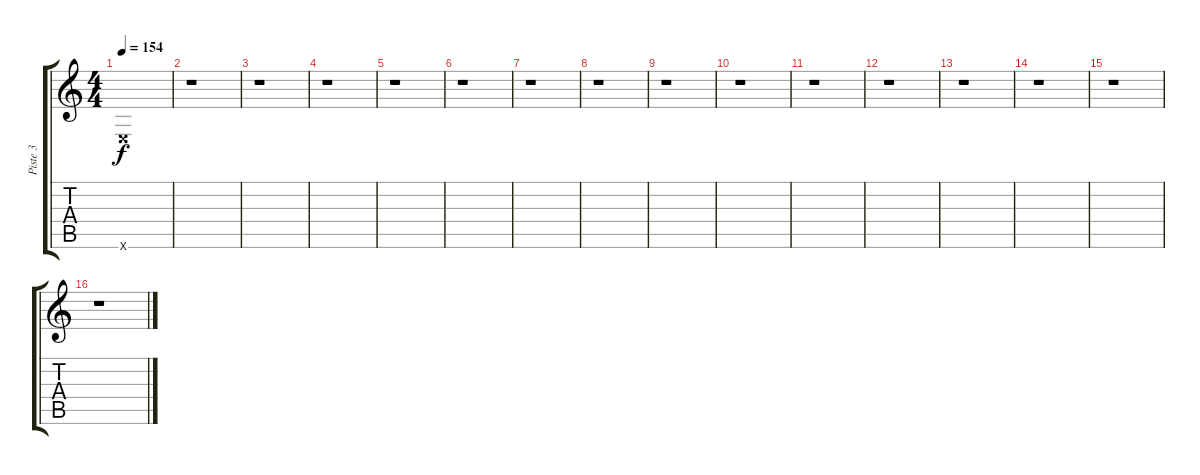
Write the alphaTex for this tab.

\track ("Piste 3" "Piste 3") {instrument electricguitarclean}
\staff {score tabs}
\tuning (E4 B3 G3 D3 A2 E2) {hide}
\ts (4 4)
\tempo 154
\clef g2
\ks c
0.6{x}.1{dy f volume 0} |
r.1 |
r.1 |
r.1 |
r.1 |
r.1 |
r.1 |
r.1 |
r.1 |
r.1 |
r.1 |
r.1 |
r.1 |
r.1 |
r.1 |
r.1
